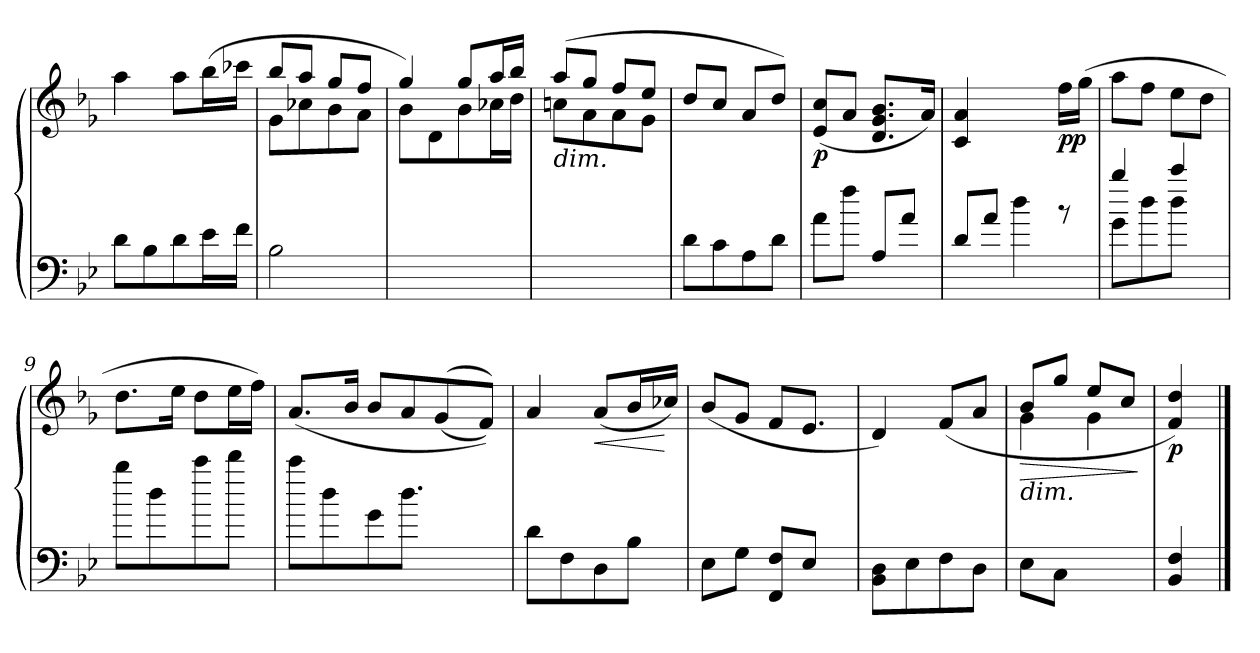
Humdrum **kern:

**kern	**kern	**dynam
*part1	*part1	*part1
*staff2	*staff1	*staff1/2
*clefF4	*clefG3	*
*k[b-e-]	*k[b-e-]	*
=1	=1	=1
8d\L	(>4ff\	.
8B-\	.	.
8d\	8ff\L	.
16e-\L	(>16gg\L	.
16f\JJ	16aa-X\JJ	.
=2	=2	=2
*	*^	*
2B-\	8gg/L	8e-\L	.
.	8ff/J	8a-X\	.
.	8ee-/L	8g\	.
.	8dd/J	8f\J	.
=3	=3	=3	=3
2ryy	4ee-/)	8g\L	.
.	.	8B-\	.
.	8ee-/L	8g\	.
.	16ff/L	16a-X\L	.
.	16gg/JJ	16b-\JJ	.
=4	=4	=4	=4
!	!LO:TX:b:i:t=dim.	!	!
2ryy	(>8ff/L	8an\L	.
.	8ee-/J	8f\	.
.	8dd/L	8f\	.
.	8cc/J	8e-\J	.
*	*v	*v	*
=5	=5	=5
8d\L	8b-/L	.
8c\	8a/J	.
8A\	8f/L	.
8d\J	8b-/J)	.
!!LO:LB:g=z
=6	=6	=6
!	!	!LO:DY:b
8a\L	(<8c/ 8a/L	p
8ff\J	8f/J	.
8A/L	8.B-/ 8.e-/ 8.g/L	.
8a/J	.	.
.	16f/Jk)	.
=7	=7	=7
8d/L	4A/ 4f/	.
8a/J	.	.
4dd\	4ryy	.
!	!	!LO:DY:b
!	!	!LO:DY:n=1:b
8rb	16dd\LL	p p
.	(>16ee-\JJ	.
=8	=8	=8
*^	*	*
4bb-/	8g\L	8ff\L	.
.	8dd\	8dd\J	.
4ccc/	8dd\J	8cc\L	.
.	8ryy	8b-\J	.
*v	*v	*	*
=9	=9	=9
8bb-\L	8.b-\L	.
8dd\	.	.
.	16cc\Jk	.
8ccc\	8b-\L	.
8ddd\J	16cc\L	.
.	16dd\JJ)	.
=10	=10	=10
8ccc\L	(<8.f/L	.
8dd\	.	.
.	16g/Jk	.
8g\	8g/L	.
8.dd\J	8f/	.
.	(>(>8e-/	.
8.ryy	.	.
.	8d/J)))	.
!!LO:LB:g=z
=11	=11	=11
8d\L	4f/	.
8F\	.	.
!	!	!LO:HP:b
8D\	(<8f/L	<
8B-\J	16g/L	.
.	16a-X/JJ)	[
=12	=12	=12
8E-\L	(<8g/L	.
8G\J	8e-/J	.
8FF/ 8F/L	8d/L	.
8E-/J	8.c/J	.
16ryy	.	.
=13	=13	=13
8BB-\ 8D\L	4B-/)	.
8E-\	.	.
8F\	(>8d/L	.
8D\J	8f/J	.
=14	=14	=14
*	*^	*
!	!LO:TX:b:i:t=dim.	!	!
!	!	!	!LO:HP:b
8E-\L	8g/L	4e-\	>
8C\J	8ee-/J	.	.
4ryy	8cc/L	4e-\	.
.	8a/J	.	.
*	*v	*v	*
.	.	]
=15	=15	=15
!	!	!LO:DY:b
4BB-/ 4F/	4d/ 4b-/)	p
==	==	==
*-	*-	*-
